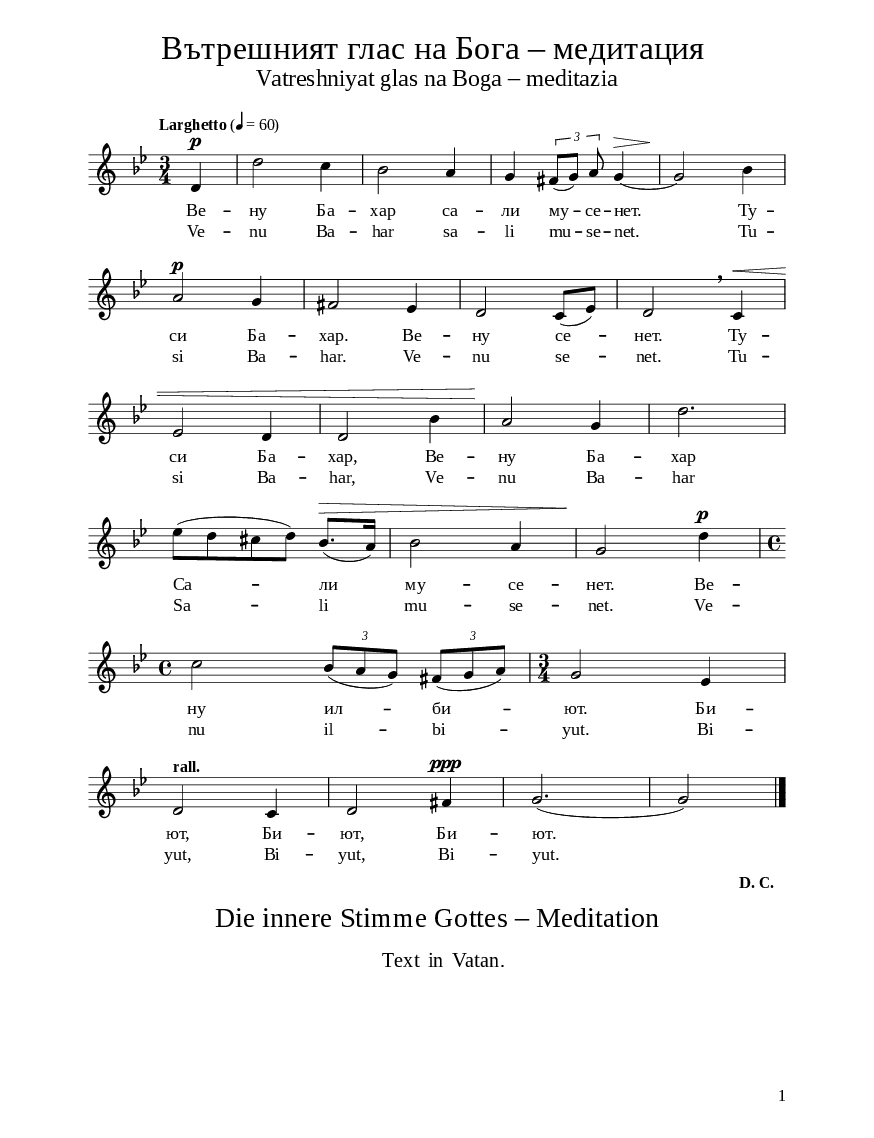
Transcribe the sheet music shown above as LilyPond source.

\version "2.24.0"

% include paper part and global functions
\include "include/globals.ily"

\bookpart {
   \label #'ref200
  \tocItem \markup "Вътрешният глас на Бога – Vatreshniyat glas na Boga "
  \include "include/bookpart-paper.ily"
  \score {
    \include "include/score-layout.ily"

    \new Voice \relative c' {
     \clef treble
      \key g \minor
      \time 3/4
      \tempoFunc "Larghetto" 4 "60"
      \autoBeamOff
       
      \partial 4
       d4^\p | % 2
      d'2 c4 | % 3
      bes2 a4 | % 4
      g4 \times 2/3 {
        fis8 ( [g8] ) a8
      }
       g4^\> ~ | % 5
      g2 \! bes4 \break | % 6
      a2^\p g4 | % 7
      fis2 es4 | % 8
      d2 c8 ( [es8] ) | % 9
      d2 \breathe  c4^\< \break
      es2 d4 | % 11
      d2 bes'4 | % 12
      a2 \!  g4 | % 13
      d'2. \break | % 14
      es8 ( [d8 cis8 d8] )  bes8.^\>  ( [a16] ) | % 15
      bes2 a4 | % 16
      g2 \! d'4^\p \break | % 17
      \time 4/4  c2
      \times 2/3  {
        bes8 [( a8 g8 )]
      }
      \times 2/3  {
        fis8 ( [g8 a8] )
      }
      | % 18
      \time 3/4  g2 es4 \break | % 19
      d2^\markup{ \bold {rall.} } c4 |
      d2 fis4^\ppp | % 21
      g2. ( | % 22
      g2 )\bar "|."
    }

\addlyrics {
      Ве -- ну Ба
      -- хар са -- ли му -- се -- нет. Ту -- си Ба --
      хар. Ве -- ну се -- нет. Ту -- си Ба -- хар, Ве
      -- ну Ба -- хар Са -- ли му -- се -- нет. Ве --
      ну ил -- би -- ют. Би -- ют, Би -- ют, Би -- ют.}
      \addlyrics {
        Ve -- nu Ba
        -- har sa -- li mu -- se -- net. Tu -- si Ba --
        har. Ve -- nu se -- net. Tu -- si Ba -- har, Ve
        -- nu Ba -- har Sa -- li mu -- se -- net. Ve --
        nu il -- bi -- yut. Bi -- yut, Bi -- yut, Bi -- yut.}


    \header {
      title = \titleFunc "Вътрешният глас на Бога – медитация " "Vatreshniyat glas na Boga – meditazia"       
      
    }

    

   

    \midi{}

  } % score

  \markup \dc-one "D. C."

  % include foreign translation(s) of the song
  \version "2.24.0"

\markup \fill-line { \fontsize #deTitleFontSize "Die innere Stimme Gottes – Meditation" }
\markup \null
\markup \null
\markup \fontsize #deCoupletFontSize {
  \hspace #27
  \override #`(baseline-skip . ,deCoupletBaselineSkip)

  \column {
 \line { " "Text in Vatan.}
  

  }
}


} % bookpart

% Più mosso
%
